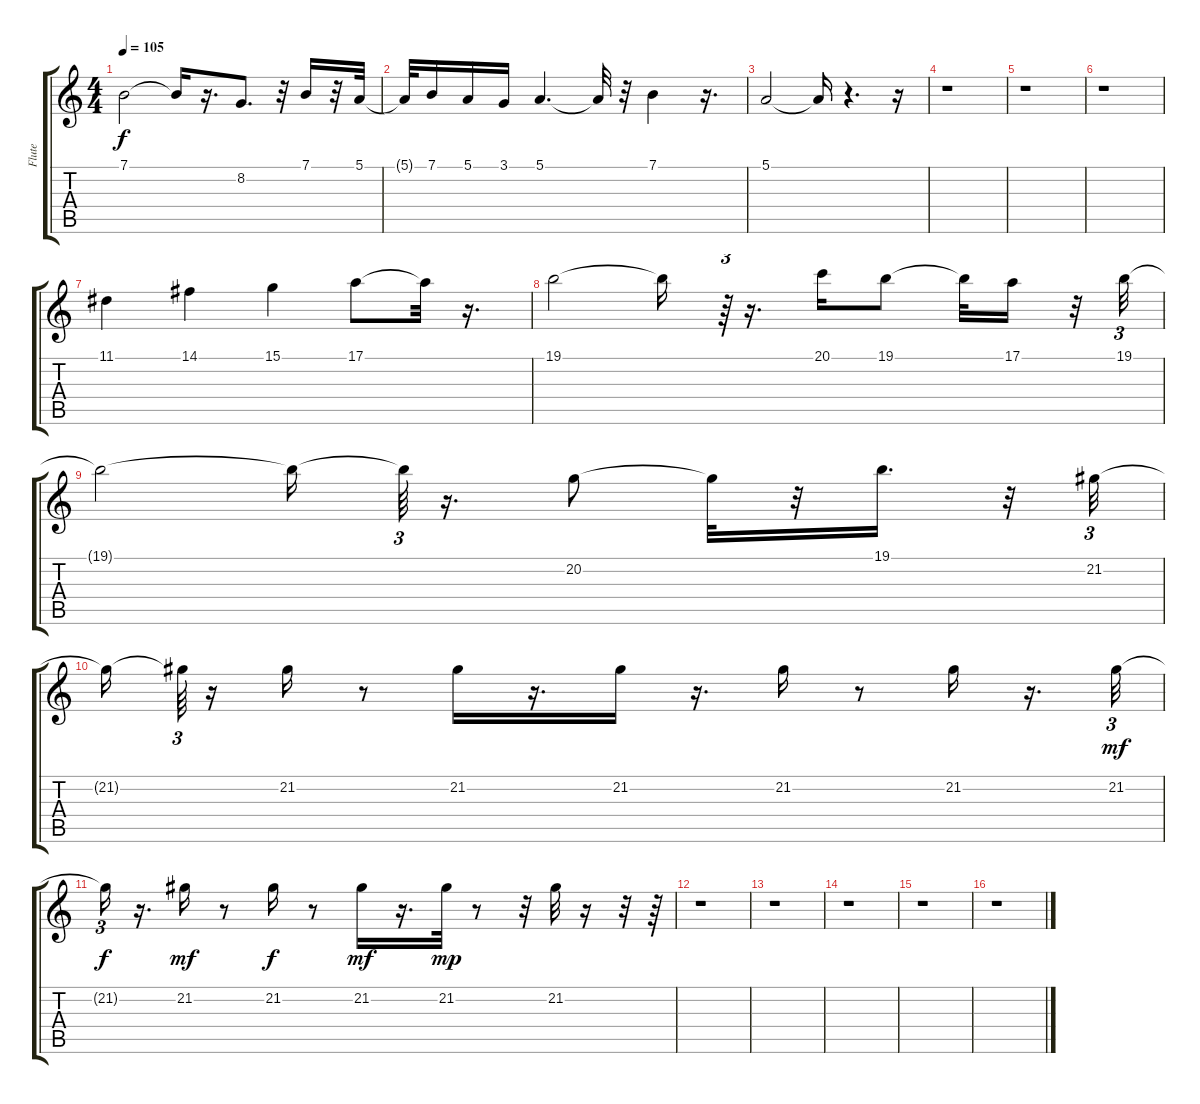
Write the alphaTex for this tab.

\track ("Flute   " "Flute   ") {instrument flute}
\staff {score tabs}
\tuning (E4 B3 G3 D3 A2 E2) {hide}
\ts (4 4)
\tempo 105
\clef g2
\ks c
7.1{t}.2{dy f} 7.1{t}.16 r.16{d} 8.2.8{d} r.32 7.1.16 r.32 5.1.32 |
5.1{t}.32 7.1.16 5.1.16 3.1.16 5.1.4{d} 5.1{t}.32 r.32 7.1.4 r.16{d} |
5.1.2 5.1{t}.16 r.4{d} r.16 |
r.1 |
r.1 |
r.1 |
11.1.4 14.1.4 15.1.4 17.1.8 17.1{t}.32 r.16{d} |
19.1.2 19.1{t}.16 r.64{tu (3 2)} r.16{d} 20.1.16 19.1.8 19.1{t}.32 17.1.16 r.32 19.1.32{tu (3 2)} |
19.1{t}.2 19.1{t}.16 19.1{t}.64{tu (3 2)} r.16{d} 20.2.8 20.2{t}.32 r.32 19.1.16{d} r.32 21.2.32{tu (3 2)} |
21.2{t}.16 21.2{t}.64{tu (3 2)} r.16 21.2.16 r.8 21.2.16 r.16{d} 21.2.16 r.16{d} 21.2.16 r.8 21.2.16 r.16{d} 21.2.32{tu (3 2) dy mf} |
21.2{t}.16{tu (3 2) dy f} r.16{d} 21.2.16{dy mf} r.8 21.2.16{dy f} r.8 21.2.16{dy mf} r.16{d} 21.2.32{dy mp} r.8 r.32 21.2.32 r.16 r.32 r.64 |
r.1 |
r.1 |
r.1 |
r.1 |
r.1
